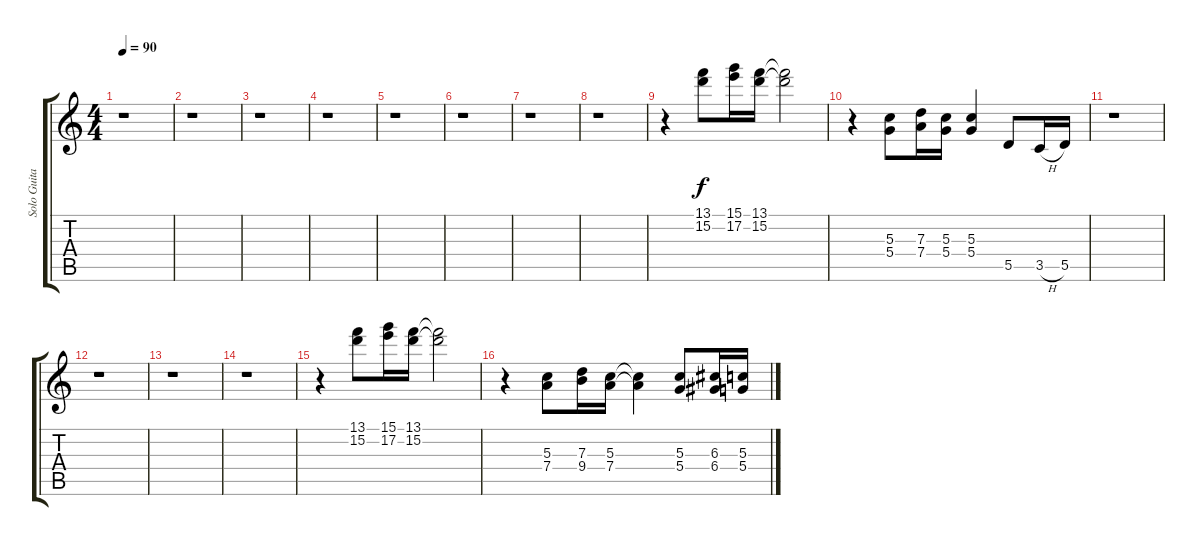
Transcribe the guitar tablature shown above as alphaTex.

\track ("Solo Guitar 2" "Solo Guita") {instrument electricguitarjazz}
\staff {score tabs}
\tuning (E4 B3 G3 D3 A2 E2) {hide}
\ts (4 4)
\tempo 90
\clef g2
\ks c
r.1{dy f} |
r.1 |
r.1 |
r.1 |
r.1 |
r.1 |
r.1 |
r.1 |
r.4 (13.1 15.2).8 (15.1 17.2).16 (13.1 15.2).16 (13.1{t} 15.2{t}).2 |
r.4 (5.3 5.4).8 (7.3 7.4).16 (5.3 5.4).16 (5.3 5.4).4 5.5.8 3.5{h}.16 5.5.16 |
r.1 |
r.1 |
r.1 |
r.1 |
r.4 (13.1 15.2).8 (15.1 17.2).16 (13.1 15.2).16 (13.1{t} 15.2{t}).2 |
r.4 (5.3 7.4).8 (7.3 9.4).16 (5.3 7.4).16 (5.3{t} 7.4{t}).4 (5.3 5.4).8 (6.3 6.4).16 (5.3 5.4).16
